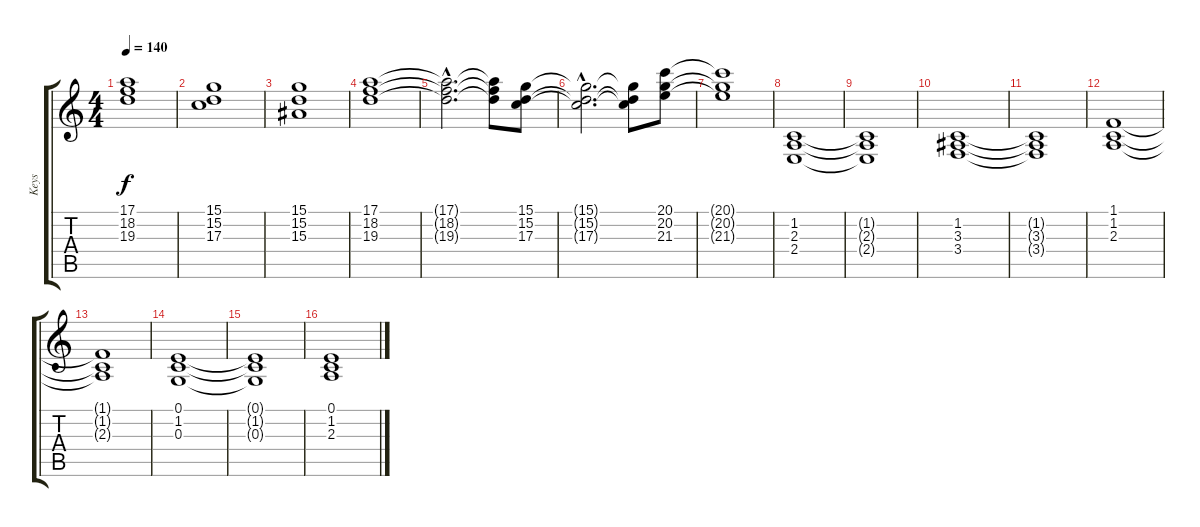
\track ("Keys" "Keys") {instrument synthstrings1}
\staff {score tabs}
\tuning (E4 B3 G3 D3 A2 E2) {hide}
\ts (4 4)
\tempo 140
\clef g2
\ks c
(17.1{t} 18.2{t} 19.3{t}).1{dy f} |
(15.1 15.2 17.3).1 |
(15.1 15.2 15.3).1 |
(17.1 18.2 19.3).1 |
(17.1{hac t} 18.2{hac t} 19.3{hac t}).2{d} (17.1{t} 18.2{t} 19.3{t}).8 (15.1 15.2 17.3).8 |
(15.1{hac t} 15.2{hac t} 17.3{hac t}).2{d} (15.1{t} 15.2{t} 17.3{t}).8 (20.1 20.2 21.3).8 |
(20.1{t} 20.2{t} 21.3{t}).1 |
(1.2 2.3 2.4).1{volume 11} |
(1.2{t} 2.3{t} 2.4{t}).1 |
(1.2 3.3 3.4).1 |
(1.2{t} 3.3{t} 3.4{t}).1 |
(1.1 1.2 2.3).1 |
(1.1{t} 1.2{t} 2.3{t}).1 |
(0.1 1.2 0.3).1 |
(0.1{t} 1.2{t} 0.3{t}).1 |
(0.1 1.2 2.3).1
